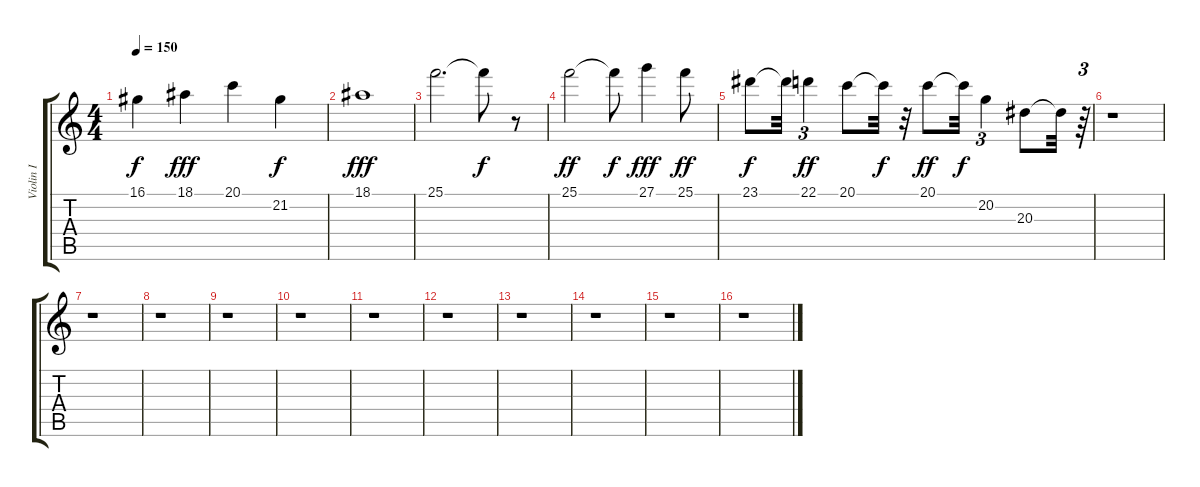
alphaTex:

\track ("Violin I  " "Violin I  ") {instrument stringensemble1}
\staff {score tabs}
\tuning (E4 B3 G3 D3 A2 E2) {hide}
\ts (4 4)
\tempo 150
\clef g2
\ks c
16.1{t}.4{dy f} 18.1.4{dy fff} 20.1.4 21.2.4{dy f} |
18.1.1{dy fff} |
25.1.2{d} 25.1{t}.8{dy f} r.8 |
25.1.2{dy ff} 25.1{t}.8{dy f} 27.1.4{dy fff} 25.1.8{dy ff} |
23.1.8{dy f} 23.1{t}.32 22.1.4{tu (3 2) dy ff} 20.1.8 20.1{t}.32{dy f} r.32 20.1.8{dy ff} 20.1{t}.32{dy f} 20.2.4{tu (3 2)} 20.3.8 20.3{t}.32 r.64{tu (3 2)} |
r.1 |
r.1 |
r.1 |
r.1 |
r.1 |
r.1 |
r.1 |
r.1 |
r.1 |
r.1 |
r.1
